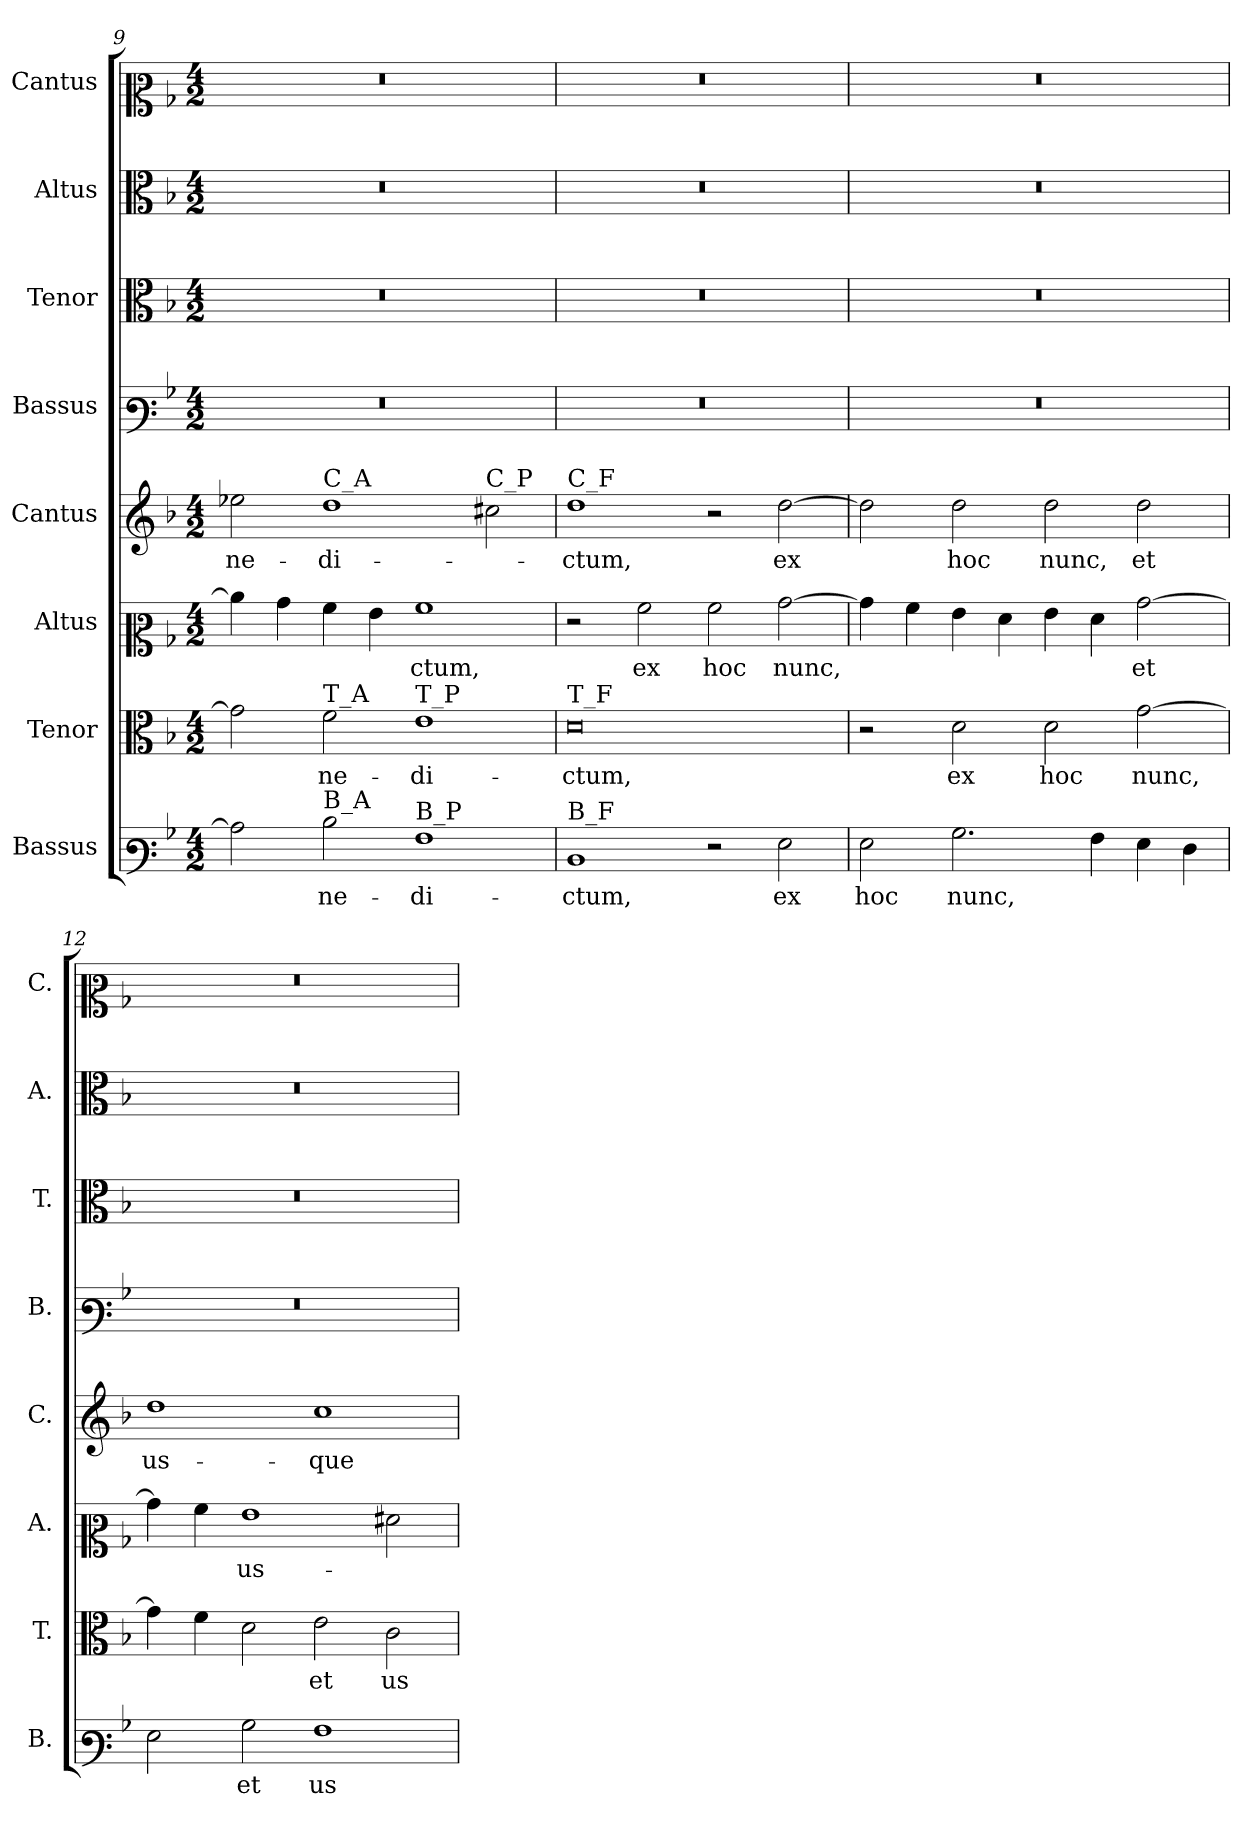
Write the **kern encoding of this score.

**kern	**text	**kern	**text	**kern	**text	**kern	**text	**kern	**kern	**kern	**kern
*part8	*part8	*part7	*part7	*part6	*part6	*part5	*part5	*part4	*part3	*part2	*part1
*staff8	*staff8	*staff7	*staff7	*staff6	*staff6	*staff5	*staff5	*staff4	*staff3	*staff2	*staff1
*I"Bassus	*	*I"Tenor	*	*I"Altus	*	*I"Cantus	*	*I"Bassus	*I"Tenor	*I"Altus	*I"Cantus
*I'B.	*	*I'T.	*	*I'A.	*	*I'C.	*	*I'B.	*I'T.	*I'A.	*I'C.
*clefF3	*	*clefC3	*	*clefC2	*	*clefG2	*	*clefF3	*clefC3	*clefC3	*clefC2
*k[b-]	*	*k[b-]	*	*k[b-]	*	*k[b-]	*	*k[b-]	*k[b-]	*k[b-]	*k[b-]
*M4/2	*	*M4/2	*	*M4/2	*	*M4/2	*	*M4/2	*M4/2	*M4/2	*M4/2
=9	=9	=9	=9	=9	=9	=9	=9	=9	=9	=9	=9
!	!	!	!	!	!	!	!	!LO:N:vis=1	!LO:N:vis=1	!LO:N:vis=1	!LO:N:vis=1
2c\]	.	2g\]	.	4cc\]	.	2ee-X\	-ne-	0r	0r	0r	0r
.	.	.	.	4b-\	.	.	.	.	.	.	.
!	!	!	!	!	!	!LO:TX:a:t=C_A	!	!	!	!	!
!	!	!LO:TX:a:t=T_A	!	!	!	!	!	!	!	!	!
!LO:TX:a:t=B_A	!	!	!	!	!	!	!	!	!	!	!
2d\	-ne-	2f\	-ne-	4a\	.	1dd	-di-	.	.	.	.
.	.	.	.	4g\	.	.	.	.	.	.	.
!	!	!LO:TX:a:t=T_P	!	!	!	!	!	!	!	!	!
!LO:TX:a:t=B_P	!	!	!	!	!	!	!	!	!	!	!
1A	-di-	1e	-di-	1a	-ctum,	.	.	.	.	.	.
!	!	!	!	!	!	!LO:TX:a:t=C_P	!	!	!	!	!
.	.	.	.	.	.	2cc#X\	.	.	.	.	.
=10	=10	=10	=10	=10	=10	=10	=10	=10	=10	=10	=10
!	!	!	!	!	!	!LO:TX:a:t=C_F	!	!	!	!	!
!	!	!LO:TX:a:t=T_F	!	!	!	!	!	!	!	!	!
!LO:TX:a:t=B_F	!	!	!	!	!	!	!	!	!	!	!
!	!	!	!	!	!	!	!	!LO:N:vis=1	!LO:N:vis=1	!LO:N:vis=1	!LO:N:vis=1
1D	-ctum,	0d	-ctum,	2r	.	1dd	-ctum,	0r	0r	0r	0r
.	.	.	.	2a\	ex	.	.	.	.	.	.
2r	.	.	.	2a\	hoc	2r	.	.	.	.	.
2G\	ex	.	.	[2b-\	nunc,	[2dd\	ex	.	.	.	.
=11	=11	=11	=11	=11	=11	=11	=11	=11	=11	=11	=11
!	!	!	!	!	!	!	!	!LO:N:vis=1	!LO:N:vis=1	!LO:N:vis=1	!LO:N:vis=1
2G\	hoc	2r	.	4b-\]	.	2dd\]	.	0r	0r	0r	0r
.	.	.	.	4a\	.	.	.	.	.	.	.
2.B-\	nunc,	2d\	ex	4g\	.	2dd\	hoc	.	.	.	.
.	.	.	.	4f\	.	.	.	.	.	.	.
.	.	2d\	hoc	4g\	.	2dd\	nunc,	.	.	.	.
4A\	.	.	.	4f\	.	.	.	.	.	.	.
4G\	.	[2g\	nunc,	[2b-\	et	2dd\	et	.	.	.	.
4F\	.	.	.	.	.	.	.	.	.	.	.
=12	=12	=12	=12	=12	=12	=12	=12	=12	=12	=12	=12
!	!	!	!	!	!	!	!	!LO:N:vis=1	!LO:N:vis=1	!LO:N:vis=1	!LO:N:vis=1
2G\	.	4g\]	.	4b-\]	.	1dd	us-	0r	0r	0r	0r
.	.	4f\	.	4a\	.	.	.	.	.	.	.
2B-\	et	2d\	.	1g	us-	.	.	.	.	.	.
1A	us-	2e\	et	.	.	1cc	-que	.	.	.	.
.	.	2c\	us-	2f#X\	.	.	.	.	.	.	.
=	=	=	=	=	=	=	=	=	=	=	=
*-	*-	*-	*-	*-	*-	*-	*-	*-	*-	*-	*-
